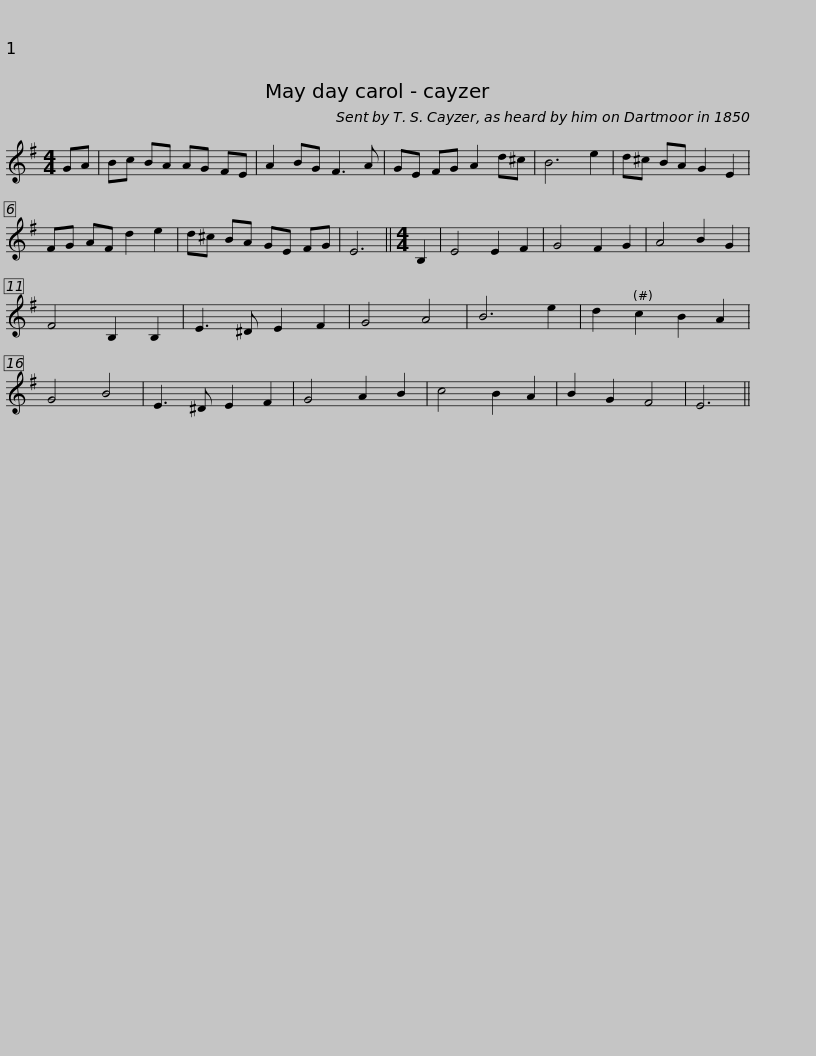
X:1
L:1/8
M:4/4
I:linebreak $
K:G
V:1 treble
V:1
 GA | Bc BA AG FE | A2 BG F3 A | GE FG A2 d^c | B6 e2 | %5
 d^c BA G2 E2 | FG AF d2 e2 |$ d^c BA GE FG | E6 ||[M:4/4] B,2 | %10
 E4 E2 F2 | G4 F2 G2 | A4 B2 G2 | F4 B,2 B,2 | E3 ^D E2 F2 | %15
 G4 A4 | B6 e2 | d2 c2 B2 A2 |$ G4 B4 | E3 ^D E2 F2 | %20
 G4 A2 B2 | c4 B2 A2 | B2 G2 F4 | E6 || %24
